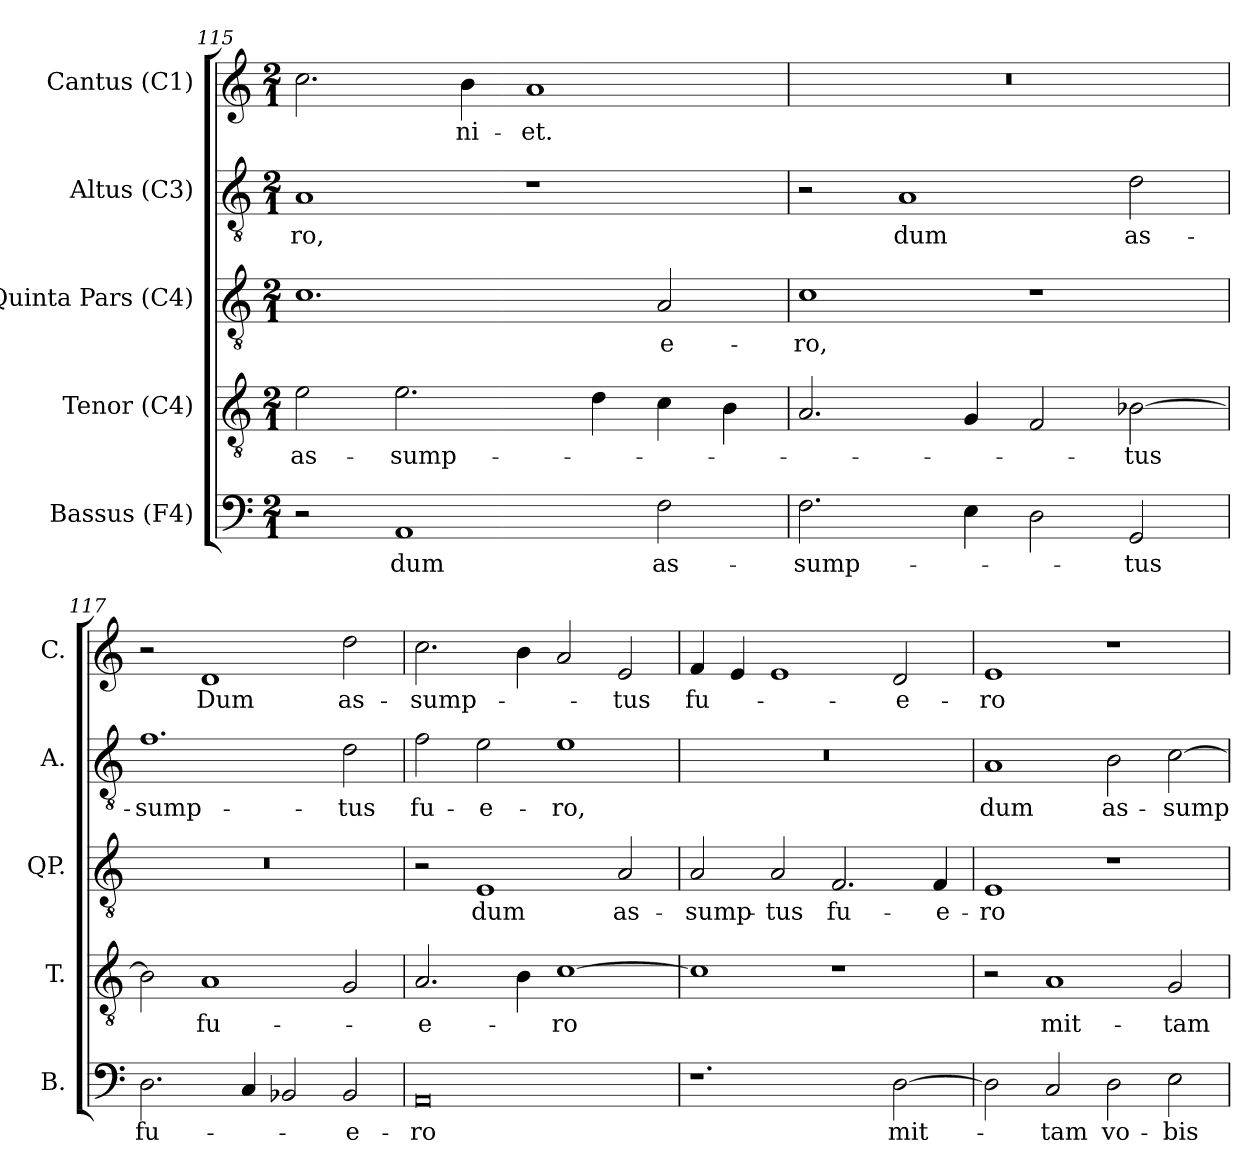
**kern	**text	**kern	**text	**kern	**text	**kern	**text	**kern	**text
*part5	*part5	*part4	*part4	*part3	*part3	*part2	*part2	*part1	*part1
*staff5	*staff5	*staff4	*staff4	*staff3	*staff3	*staff2	*staff2	*staff1	*staff1
*I"Bassus (F4)	*	*I"Tenor (C4)	*	*I"Quinta Pars (C4)	*	*I"Altus (C3)	*	*I"Cantus (C1)	*
*I'B.	*	*I'T.	*	*I'QP.	*	*I'A.	*	*I'C.	*
*clefF4	*	*clefGv2	*	*clefGv2	*	*clefGv2	*	*clefG2	*
*	*	*ITrd7c12	*	*ITrd7c12	*	*ITrd7c12	*	*	*
*k[]	*	*k[]	*	*k[]	*	*k[]	*	*k[]	*
*C:	*	*C:	*	*C:	*	*C:	*	*C:	*
*M2/1	*	*M2/1	*	*M2/1	*	*M2/1	*	*M2/1	*
=115	=115	=115	=115	=115	=115	=115	=115	=115	=115
!	!	!	!LO:LY:b:color=#000000	!	!	!	!	!	!
!	!	!	!	!	!	!	!LO:LY:b:color=#000000	!	!
2r	.	2Ei\	as-	1.Ci	.	1AAi	-ro,	2.cci\	.
!	!LO:LY:b:color=#000000	!	!	!	!	!	!	!	!
!	!	!	!LO:LY:b:color=#000000	!	!	!	!	!	!
1AAi	dum	2.Ei\	-sump-	.	.	.	.	.	.
!	!	!	!	!	!	!	!	!	!LO:LY:b:color=#000000
.	.	.	.	.	.	.	.	4bi\	-ni-
!	!	!	!	!	!	!	!	!	!LO:LY:b:color=#000000
.	.	.	.	.	.	1r	.	1ai	-et.
.	.	4Di\	.	.	.	.	.	.	.
!	!LO:LY:b:color=#000000	!	!	!	!	!	!	!	!
!	!	!	!	!	!LO:LY:b:color=#000000	!	!	!	!
2Fi\	as-	4Ci\	.	2AAi/	-e-	.	.	.	.
.	.	4BBi\	.	.	.	.	.	.	.
=116	=116	=116	=116	=116	=116	=116	=116	=116	=116
!	!LO:LY:b:color=#000000	!	!	!	!	!	!	!	!
!	!	!	!	!	!LO:LY:b:color=#000000	!	!	!LO:N:vis=1	!
2.Fi\	-sump-	2.AAi/	.	1Ci	-ro,	2r	.	0r	.
!	!	!	!	!	!	!	!LO:LY:b:color=#000000	!	!
.	.	.	.	.	.	1AAi	dum	.	.
4Ei\	.	4GGi/	.	.	.	.	.	.	.
2Di\	.	2FFi/	.	1r	.	.	.	.	.
!	!LO:LY:b:color=#000000	!	!	!	!	!	!	!	!
!	!	!	!LO:LY:b:color=#000000	!	!	!	!	!	!
!	!	!	!	!	!	!	!LO:LY:b:color=#000000	!	!
2GGi/	-tus	[2BB-i\	-tus	.	.	2Di\	as-	.	.
=117	=117	=117	=117	=117	=117	=117	=117	=117	=117
!	!LO:LY:b:color=#000000	!	!	!LO:N:vis=1	!	!	!	!	!
!	!	!	!	!	!	!	!LO:LY:b:color=#000000	!	!
2.Di\	fu-	2BB-i\]	.	0r	.	1.Fi	-sump-	2r	.
!	!	!	!LO:LY:b:color=#000000	!	!	!	!	!	!
!	!	!	!	!	!	!	!	!	!LO:LY:b:color=#000000
.	.	1AAi	fu-	.	.	.	.	1di	Dum
4Ci/	.	.	.	.	.	.	.	.	.
2BB-Xi/	.	.	.	.	.	.	.	.	.
!	!LO:LY:b:color=#000000	!	!	!	!	!	!	!	!
!	!	!	!	!	!	!	!LO:LY:b:color=#000000	!	!
!	!	!	!	!	!	!	!	!	!LO:LY:b:color=#000000
2BB-i/	-e-	2GGi/	.	.	.	2Di\	-tus	2ddi\	as-
!!LO:LB:g=z
=118	=118	=118	=118	=118	=118	=118	=118	=118	=118
!	!LO:LY:b:color=#000000	!	!	!	!	!	!	!	!
!	!	!	!LO:LY:b:color=#000000	!	!	!	!	!	!
!	!	!	!	!	!	!	!LO:LY:b:color=#000000	!	!
!	!	!	!	!	!	!	!	!	!LO:LY:b:color=#000000
0AAi	-ro	2.AAi/	-e-	2r	.	2Fi\	fu-	2.cci\	-sump-
!	!	!	!	!	!LO:LY:b:color=#000000	!	!	!	!
!	!	!	!	!	!	!	!LO:LY:b:color=#000000	!	!
.	.	.	.	1EEi	dum	2Ei\	-e-	.	.
.	.	4BBi\	.	.	.	.	.	4bi\	.
!	!	!	!LO:LY:b:color=#000000	!	!	!	!	!	!
!	!	!	!	!	!	!	!LO:LY:b:color=#000000	!	!
.	.	[1Ci	-ro	.	.	1Ei	-ro,	2ai/	.
!	!	!	!	!	!LO:LY:b:color=#000000	!	!	!	!
!	!	!	!	!	!	!	!	!	!LO:LY:b:color=#000000
.	.	.	.	2AAi/	as-	.	.	2ei/	-tus
=119	=119	=119	=119	=119	=119	=119	=119	=119	=119
!	!	!	!	!	!LO:LY:b:color=#000000	!LO:N:vis=1	!	!	!
!	!	!	!	!	!	!	!	!	!LO:LY:b:color=#000000
1.r	.	1Ci]	.	2AAi/	-sump-	0r	.	4fi/	fu-
.	.	.	.	.	.	.	.	4ei/	.
!	!	!	!	!	!LO:LY:b:color=#000000	!	!	!	!
.	.	.	.	2AAi/	-tus	.	.	1ei	.
!	!	!	!	!	!LO:LY:b:color=#000000	!	!	!	!
.	.	1r	.	2.FFi/	fu-	.	.	.	.
!	!LO:LY:b:color=#000000	!	!	!	!	!	!	!	!
!	!	!	!	!	!	!	!	!	!LO:LY:b:color=#000000
[2Di\	mit-	.	.	.	.	.	.	2di/	-e-
!	!	!	!	!	!LO:LY:b:color=#000000	!	!	!	!
.	.	.	.	4FFi/	-e-	.	.	.	.
=120	=120	=120	=120	=120	=120	=120	=120	=120	=120
!	!	!	!	!	!LO:LY:b:color=#000000	!	!	!	!
!	!	!	!	!	!	!	!LO:LY:b:color=#000000	!	!
!	!	!	!	!	!	!	!	!	!LO:LY:b:color=#000000
2Di\]	.	2r	.	1EEi	-ro	1AAi	dum	1ei	-ro
!	!LO:LY:b:color=#000000	!	!	!	!	!	!	!	!
!	!	!	!LO:LY:b:color=#000000	!	!	!	!	!	!
2Ci/	-tam	1AAi	mit-	.	.	.	.	.	.
!	!LO:LY:b:color=#000000	!	!	!	!	!	!	!	!
!	!	!	!	!	!	!	!LO:LY:b:color=#000000	!	!
2Di\	vo-	.	.	1r	.	2BBi\	as-	1r	.
!	!LO:LY:b:color=#000000	!	!	!	!	!	!	!	!
!	!	!	!LO:LY:b:color=#000000	!	!	!	!	!	!
!	!	!	!	!	!	!	!LO:LY:b:color=#000000	!	!
2Ei\	-bis	2GGi/	-tam	.	.	[2Ci\	-sump-	.	.
=	=	=	=	=	=	=	=	=	=
*-	*-	*-	*-	*-	*-	*-	*-	*-	*-
